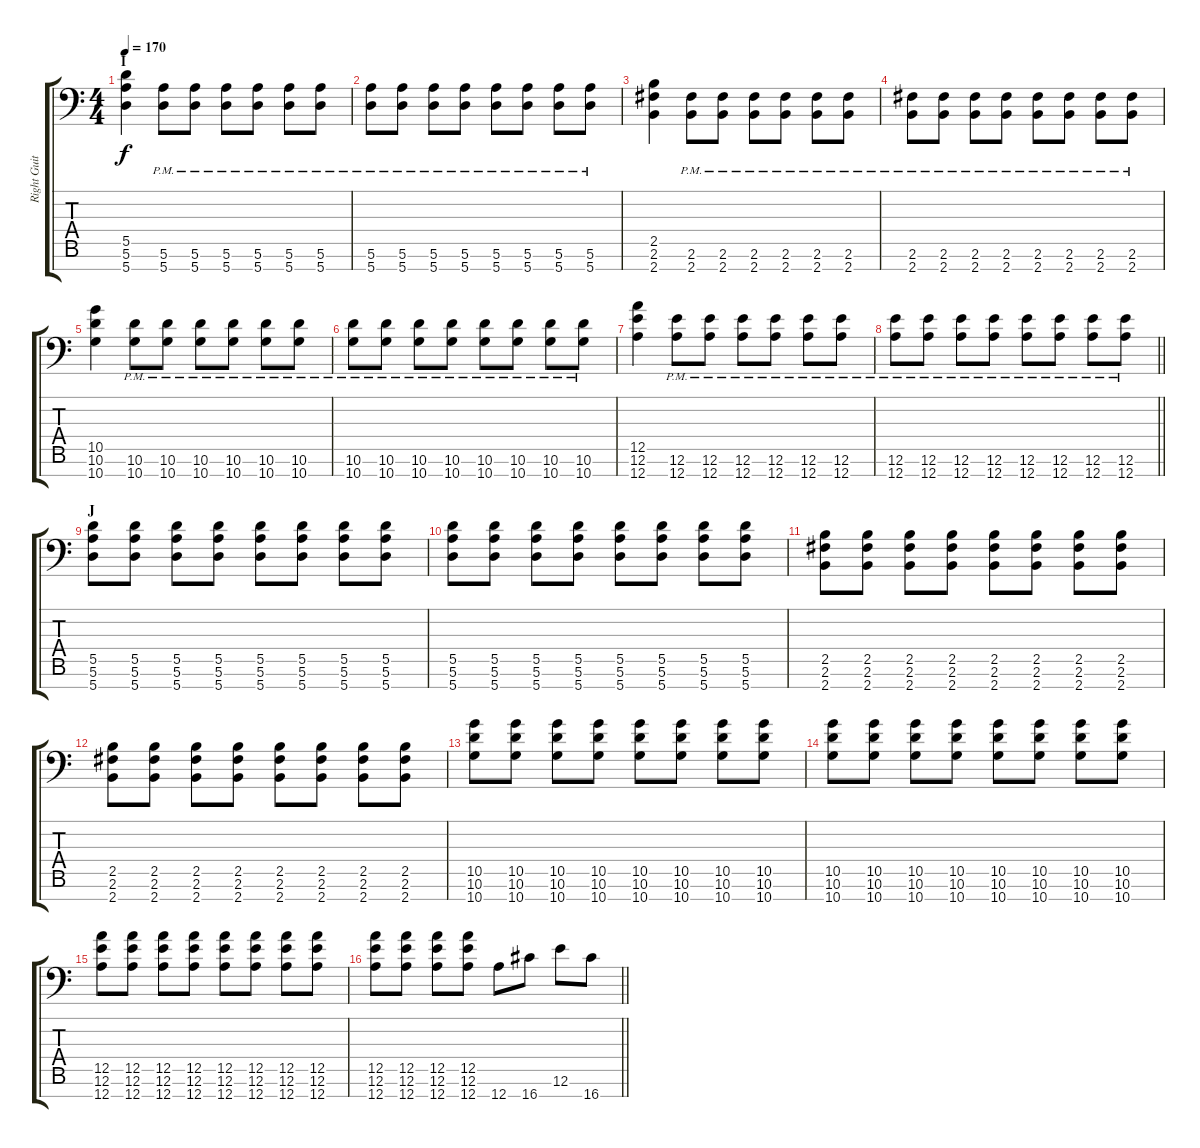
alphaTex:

\track ("Right Guitar" "Right Guit") {instrument distortionguitar}
\staff {score tabs}
\tuning (E4 B3 G3 D3 A2 E2 A1) {hide}
\ts (4 4)
\section ("" "I")
\tempo 170
\clef f4
\ks c
(5.5 5.6 5.7).4{dy f} (5.6{pm} 5.7{pm}).8 (5.6{pm} 5.7{pm}).8 (5.6{pm} 5.7{pm}).8 (5.6{pm} 5.7{pm}).8 (5.6{pm} 5.7{pm}).8 (5.6{pm} 5.7{pm}).8 |
(5.6{pm} 5.7{pm}).8 (5.6{pm} 5.7{pm}).8 (5.6{pm} 5.7{pm}).8 (5.6{pm} 5.7{pm}).8 (5.6{pm} 5.7{pm}).8 (5.6{pm} 5.7{pm}).8 (5.6{pm} 5.7{pm}).8 (5.6{pm} 5.7{pm}).8 |
(2.5 2.6 2.7).4 (2.6{pm} 2.7{pm}).8 (2.6{pm} 2.7{pm}).8 (2.6{pm} 2.7{pm}).8 (2.6{pm} 2.7{pm}).8 (2.6{pm} 2.7{pm}).8 (2.6{pm} 2.7{pm}).8 |
(2.6{pm} 2.7{pm}).8 (2.6{pm} 2.7{pm}).8 (2.6{pm} 2.7{pm}).8 (2.6{pm} 2.7{pm}).8 (2.6{pm} 2.7{pm}).8 (2.6{pm} 2.7{pm}).8 (2.6{pm} 2.7{pm}).8 (2.6{pm} 2.7{pm}).8 |
(10.5 10.6 10.7).4 (10.6{pm} 10.7{pm}).8 (10.6{pm} 10.7{pm}).8 (10.6{pm} 10.7{pm}).8 (10.6{pm} 10.7{pm}).8 (10.6{pm} 10.7{pm}).8 (10.6{pm} 10.7{pm}).8 |
(10.6{pm} 10.7{pm}).8 (10.6{pm} 10.7{pm}).8 (10.6{pm} 10.7{pm}).8 (10.6{pm} 10.7{pm}).8 (10.6{pm} 10.7{pm}).8 (10.6{pm} 10.7{pm}).8 (10.6{pm} 10.7{pm}).8 (10.6{pm} 10.7{pm}).8 |
(12.5 12.6 12.7).4 (12.6{pm} 12.7{pm}).8 (12.6{pm} 12.7{pm}).8 (12.6{pm} 12.7{pm}).8 (12.6{pm} 12.7{pm}).8 (12.6{pm} 12.7{pm}).8 (12.6{pm} 12.7{pm}).8 |
\barLineRight lightlight
(12.6{pm} 12.7{pm}).8 (12.6{pm} 12.7{pm}).8 (12.6{pm} 12.7{pm}).8 (12.6{pm} 12.7{pm}).8 (12.6{pm} 12.7{pm}).8 (12.6{pm} 12.7{pm}).8 (12.6{pm} 12.7{pm}).8 (12.6{pm} 12.7{pm}).8 |
\section ("" "J")
(5.5 5.6 5.7).8 (5.5 5.6 5.7).8 (5.5 5.6 5.7).8 (5.5 5.6 5.7).8 (5.5 5.6 5.7).8 (5.5 5.6 5.7).8 (5.5 5.6 5.7).8 (5.5 5.6 5.7).8 |
(5.5 5.6 5.7).8 (5.5 5.6 5.7).8 (5.5 5.6 5.7).8 (5.5 5.6 5.7).8 (5.5 5.6 5.7).8 (5.5 5.6 5.7).8 (5.5 5.6 5.7).8 (5.5 5.6 5.7).8 |
(2.5 2.6 2.7).8 (2.5 2.6 2.7).8 (2.5 2.6 2.7).8 (2.5 2.6 2.7).8 (2.5 2.6 2.7).8 (2.5 2.6 2.7).8 (2.5 2.6 2.7).8 (2.5 2.6 2.7).8 |
(2.5 2.6 2.7).8 (2.5 2.6 2.7).8 (2.5 2.6 2.7).8 (2.5 2.6 2.7).8 (2.5 2.6 2.7).8 (2.5 2.6 2.7).8 (2.5 2.6 2.7).8 (2.5 2.6 2.7).8 |
(10.5 10.6 10.7).8 (10.5 10.6 10.7).8 (10.5 10.6 10.7).8 (10.5 10.6 10.7).8 (10.5 10.6 10.7).8 (10.5 10.6 10.7).8 (10.5 10.6 10.7).8 (10.5 10.6 10.7).8 |
(10.5 10.6 10.7).8 (10.5 10.6 10.7).8 (10.5 10.6 10.7).8 (10.5 10.6 10.7).8 (10.5 10.6 10.7).8 (10.5 10.6 10.7).8 (10.5 10.6 10.7).8 (10.5 10.6 10.7).8 |
(12.5 12.6 12.7).8 (12.5 12.6 12.7).8 (12.5 12.6 12.7).8 (12.5 12.6 12.7).8 (12.5 12.6 12.7).8 (12.5 12.6 12.7).8 (12.5 12.6 12.7).8 (12.5 12.6 12.7).8 |
\barLineRight lightlight
(12.5 12.6 12.7).8 (12.5 12.6 12.7).8 (12.5 12.6 12.7).8 (12.5 12.6 12.7).8 12.7.8 16.7.8 12.6.8 16.7.8
